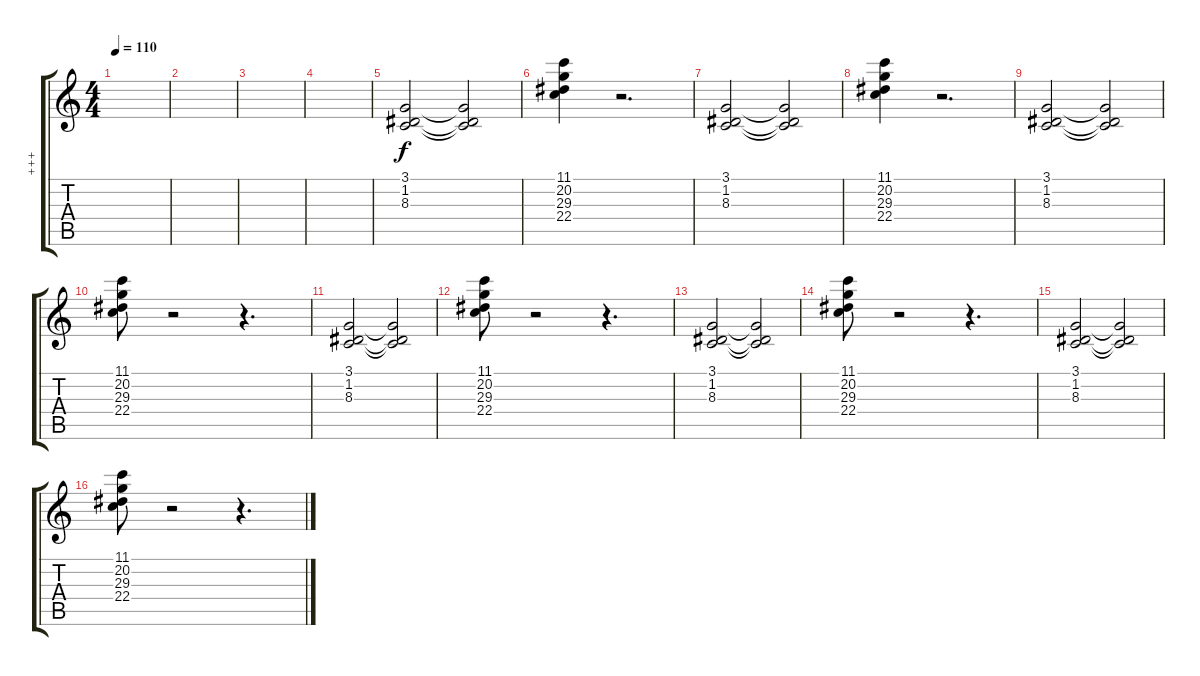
\track ("+++" "+++") {instrument frenchhorn}
\staff {score tabs}
\tuning (E4 B3 G3 D3 A2 E2) {hide}
\ts (4 4)
\tempo 110
\clef g2
\ks c
|
|
|
|
(3.1 1.2 8.3).2 (3.1{t} 1.2{t} 8.3{t}).2 |
(11.1 20.2 29.3 22.4).4{volume 6} r.2{d volume 9} |
(3.1 1.2 8.3).2 (3.1{t} 1.2{t} 8.3{t}).2 |
(11.1 20.2 29.3 22.4).4{volume 6} r.2{d volume 9} |
(3.1 1.2 8.3).2 (3.1{t} 1.2{t} 8.3{t}).2 |
(11.1 20.2 29.3 22.4).8{volume 6} r.2{volume 9} r.4{d} |
(3.1 1.2 8.3).2 (3.1{t} 1.2{t} 8.3{t}).2 |
(11.1 20.2 29.3 22.4).8{volume 6} r.2{volume 9} r.4{d} |
(3.1 1.2 8.3).2 (3.1{t} 1.2{t} 8.3{t}).2 |
(11.1 20.2 29.3 22.4).8{volume 6} r.2{volume 9} r.4{d} |
(3.1 1.2 8.3).2 (3.1{t} 1.2{t} 8.3{t}).2 |
(11.1 20.2 29.3 22.4).8{volume 6} r.2{volume 9} r.4{d}
